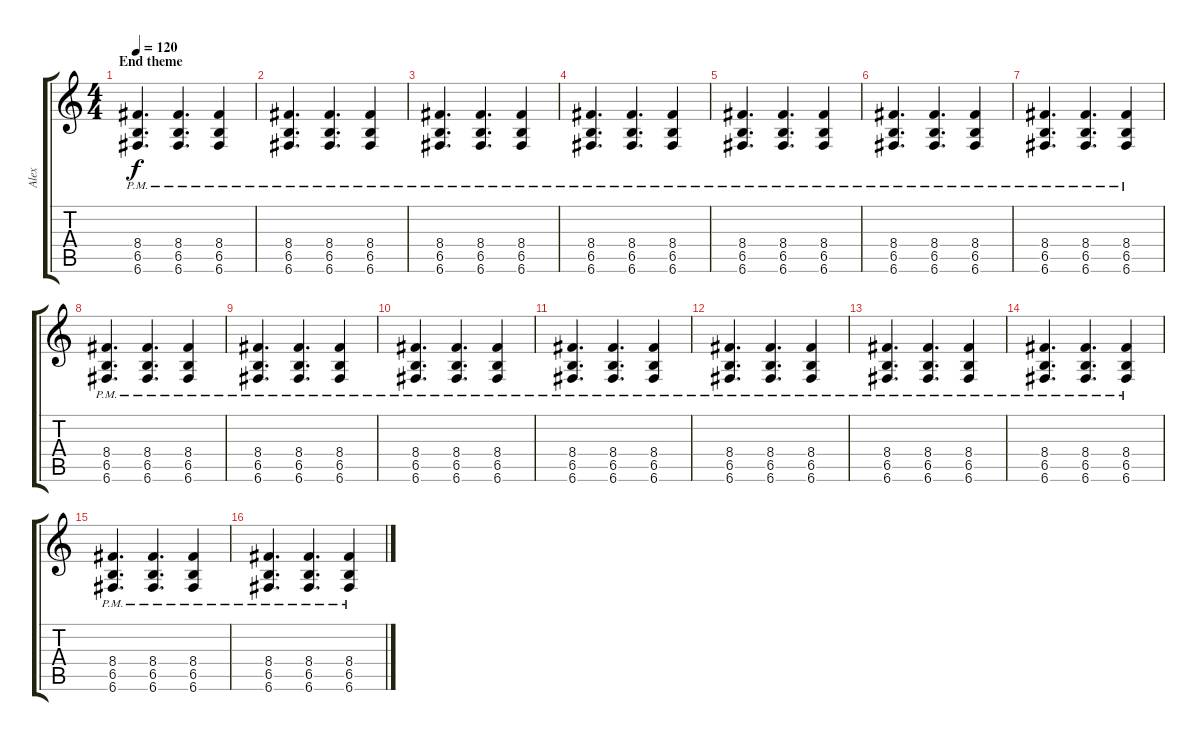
\track ("Alex" "Alex") {instrument overdrivenguitar}
\staff {score tabs}
\tuning (C4 G3 Eb3 Bb2 F2 C2) {hide}
\ts (4 4)
\section ("" "End theme")
\tempo 120
\clef g2
\ks c
(8.4{pm} 6.5{pm} 6.6{pm}).4{d dy f} (8.4{pm} 6.5{pm} 6.6{pm}).4{d} (8.4{pm} 6.5{pm} 6.6{pm}).4 |
(8.4{pm} 6.5{pm} 6.6{pm}).4{d} (8.4{pm} 6.5{pm} 6.6{pm}).4{d} (8.4{pm} 6.5{pm} 6.6{pm}).4 |
(8.4{pm} 6.5{pm} 6.6{pm}).4{d} (8.4{pm} 6.5{pm} 6.6{pm}).4{d} (8.4{pm} 6.5{pm} 6.6{pm}).4 |
(8.4{pm} 6.5{pm} 6.6{pm}).4{d} (8.4{pm} 6.5{pm} 6.6{pm}).4{d} (8.4{pm} 6.5{pm} 6.6{pm}).4 |
(8.4{pm} 6.5{pm} 6.6{pm}).4{d} (8.4{pm} 6.5{pm} 6.6{pm}).4{d} (8.4{pm} 6.5{pm} 6.6{pm}).4 |
(8.4{pm} 6.5{pm} 6.6{pm}).4{d} (8.4{pm} 6.5{pm} 6.6{pm}).4{d} (8.4{pm} 6.5{pm} 6.6{pm}).4 |
(8.4{pm} 6.5{pm} 6.6{pm}).4{d} (8.4{pm} 6.5{pm} 6.6{pm}).4{d} (8.4{pm} 6.5{pm} 6.6{pm}).4 |
(8.4{pm} 6.5{pm} 6.6{pm}).4{d} (8.4{pm} 6.5{pm} 6.6{pm}).4{d} (8.4{pm} 6.5{pm} 6.6{pm}).4 |
(8.4{pm} 6.5{pm} 6.6{pm}).4{d} (8.4{pm} 6.5{pm} 6.6{pm}).4{d} (8.4{pm} 6.5{pm} 6.6{pm}).4 |
(8.4{pm} 6.5{pm} 6.6{pm}).4{d} (8.4{pm} 6.5{pm} 6.6{pm}).4{d} (8.4{pm} 6.5{pm} 6.6{pm}).4 |
(8.4{pm} 6.5{pm} 6.6{pm}).4{d} (8.4{pm} 6.5{pm} 6.6{pm}).4{d} (8.4{pm} 6.5{pm} 6.6{pm}).4 |
(8.4{pm} 6.5{pm} 6.6{pm}).4{d} (8.4{pm} 6.5{pm} 6.6{pm}).4{d} (8.4{pm} 6.5{pm} 6.6{pm}).4 |
(8.4{pm} 6.5{pm} 6.6{pm}).4{d} (8.4{pm} 6.5{pm} 6.6{pm}).4{d} (8.4{pm} 6.5{pm} 6.6{pm}).4 |
(8.4{pm} 6.5{pm} 6.6{pm}).4{d} (8.4{pm} 6.5{pm} 6.6{pm}).4{d} (8.4{pm} 6.5{pm} 6.6{pm}).4 |
(8.4{pm} 6.5{pm} 6.6{pm}).4{d} (8.4{pm} 6.5{pm} 6.6{pm}).4{d} (8.4{pm} 6.5{pm} 6.6{pm}).4 |
(8.4{pm} 6.5{pm} 6.6{pm}).4{d} (8.4{pm} 6.5{pm} 6.6{pm}).4{d} (8.4{pm} 6.5{pm} 6.6{pm}).4
